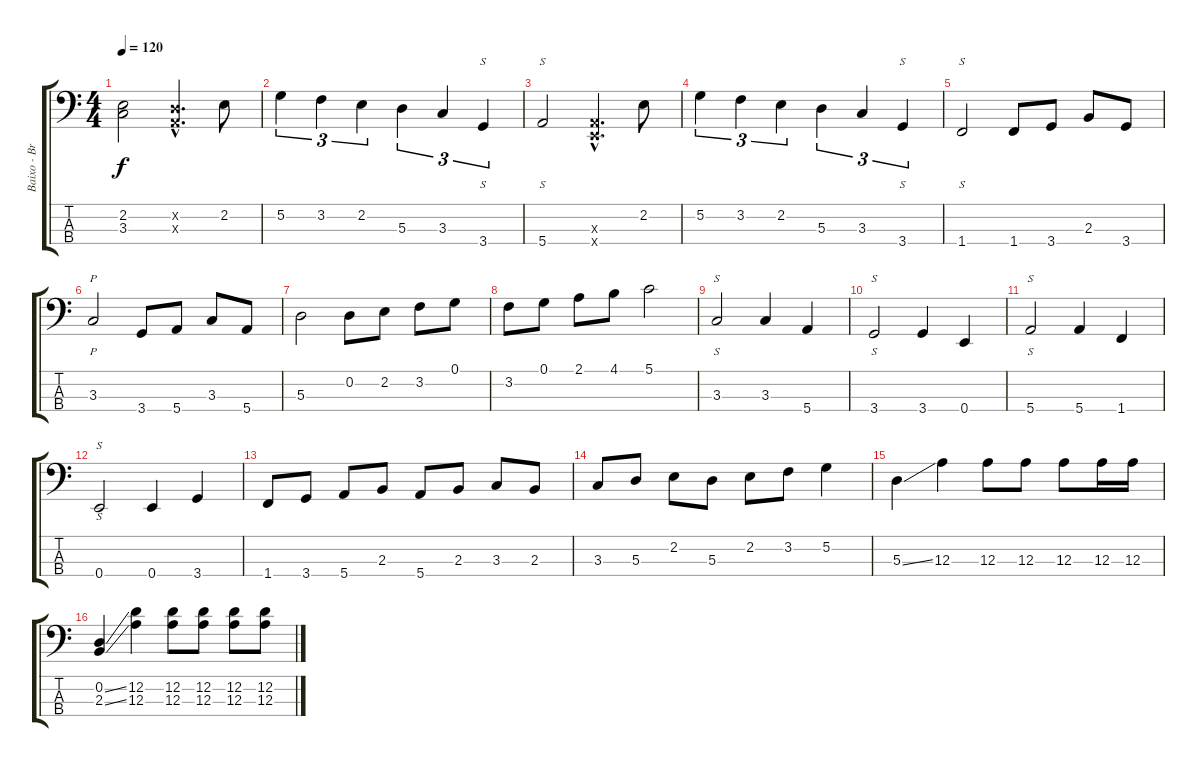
\track ("Baixo - Bruno" "Baixo - Br") {instrument electricbassfinger}
\staff {score tabs}
\tuning (G2 D2 A1 E1) {hide}
\ts (4 4)
\tempo 120
\clef f4
\ks c
(2.2 3.3).2{dy f} (0.2{hac x} 0.3{hac x}).4{d} 2.2.8 |
5.2.4{tu (3 2)} 3.2.4{tu (3 2)} 2.2.4{tu (3 2)} 5.3.4{tu (3 2)} 3.3.4{tu (3 2)} 3.4.4{s tu (3 2)} |
5.4.2{s} (0.3{hac x} 0.4{hac x}).4{d} 2.2.8 |
5.2.4{tu (3 2)} 3.2.4{tu (3 2)} 2.2.4{tu (3 2)} 5.3.4{tu (3 2)} 3.3.4{tu (3 2)} 3.4.4{s tu (3 2)} |
1.4.2{s} 1.4.8 3.4.8 2.3.8 3.4.8 |
3.3.2{p} 3.4.8 5.4.8 3.3.8 5.4.8 |
5.3.2 0.2.8 2.2.8 3.2.8 0.1.8 |
3.2.8 0.1.8 2.1.8 4.1.8 5.1.2 |
3.3.2{s} 3.3.4 5.4.4 |
3.4.2{s} 3.4.4 0.4.4 |
5.4.2{s} 5.4.4 1.4.4 |
0.4.2{s} 0.4.4 3.4.4 |
1.4.8 3.4.8 5.4.8 2.3.8 5.4.8 2.3.8 3.3.8 2.3.8 |
3.3.8 5.3.8 2.2.8 5.3.8 2.2.8 3.2.8 5.2.4 |
5.3{ss}.4 12.3.4 12.3.8 12.3.8 12.3.8 12.3.16 12.3.16 |
(0.2{ss} 2.3{ss}).4 (12.2 12.3).4 (12.2 12.3).8 (12.2 12.3).8 (12.2 12.3).8 (12.2 12.3).8
